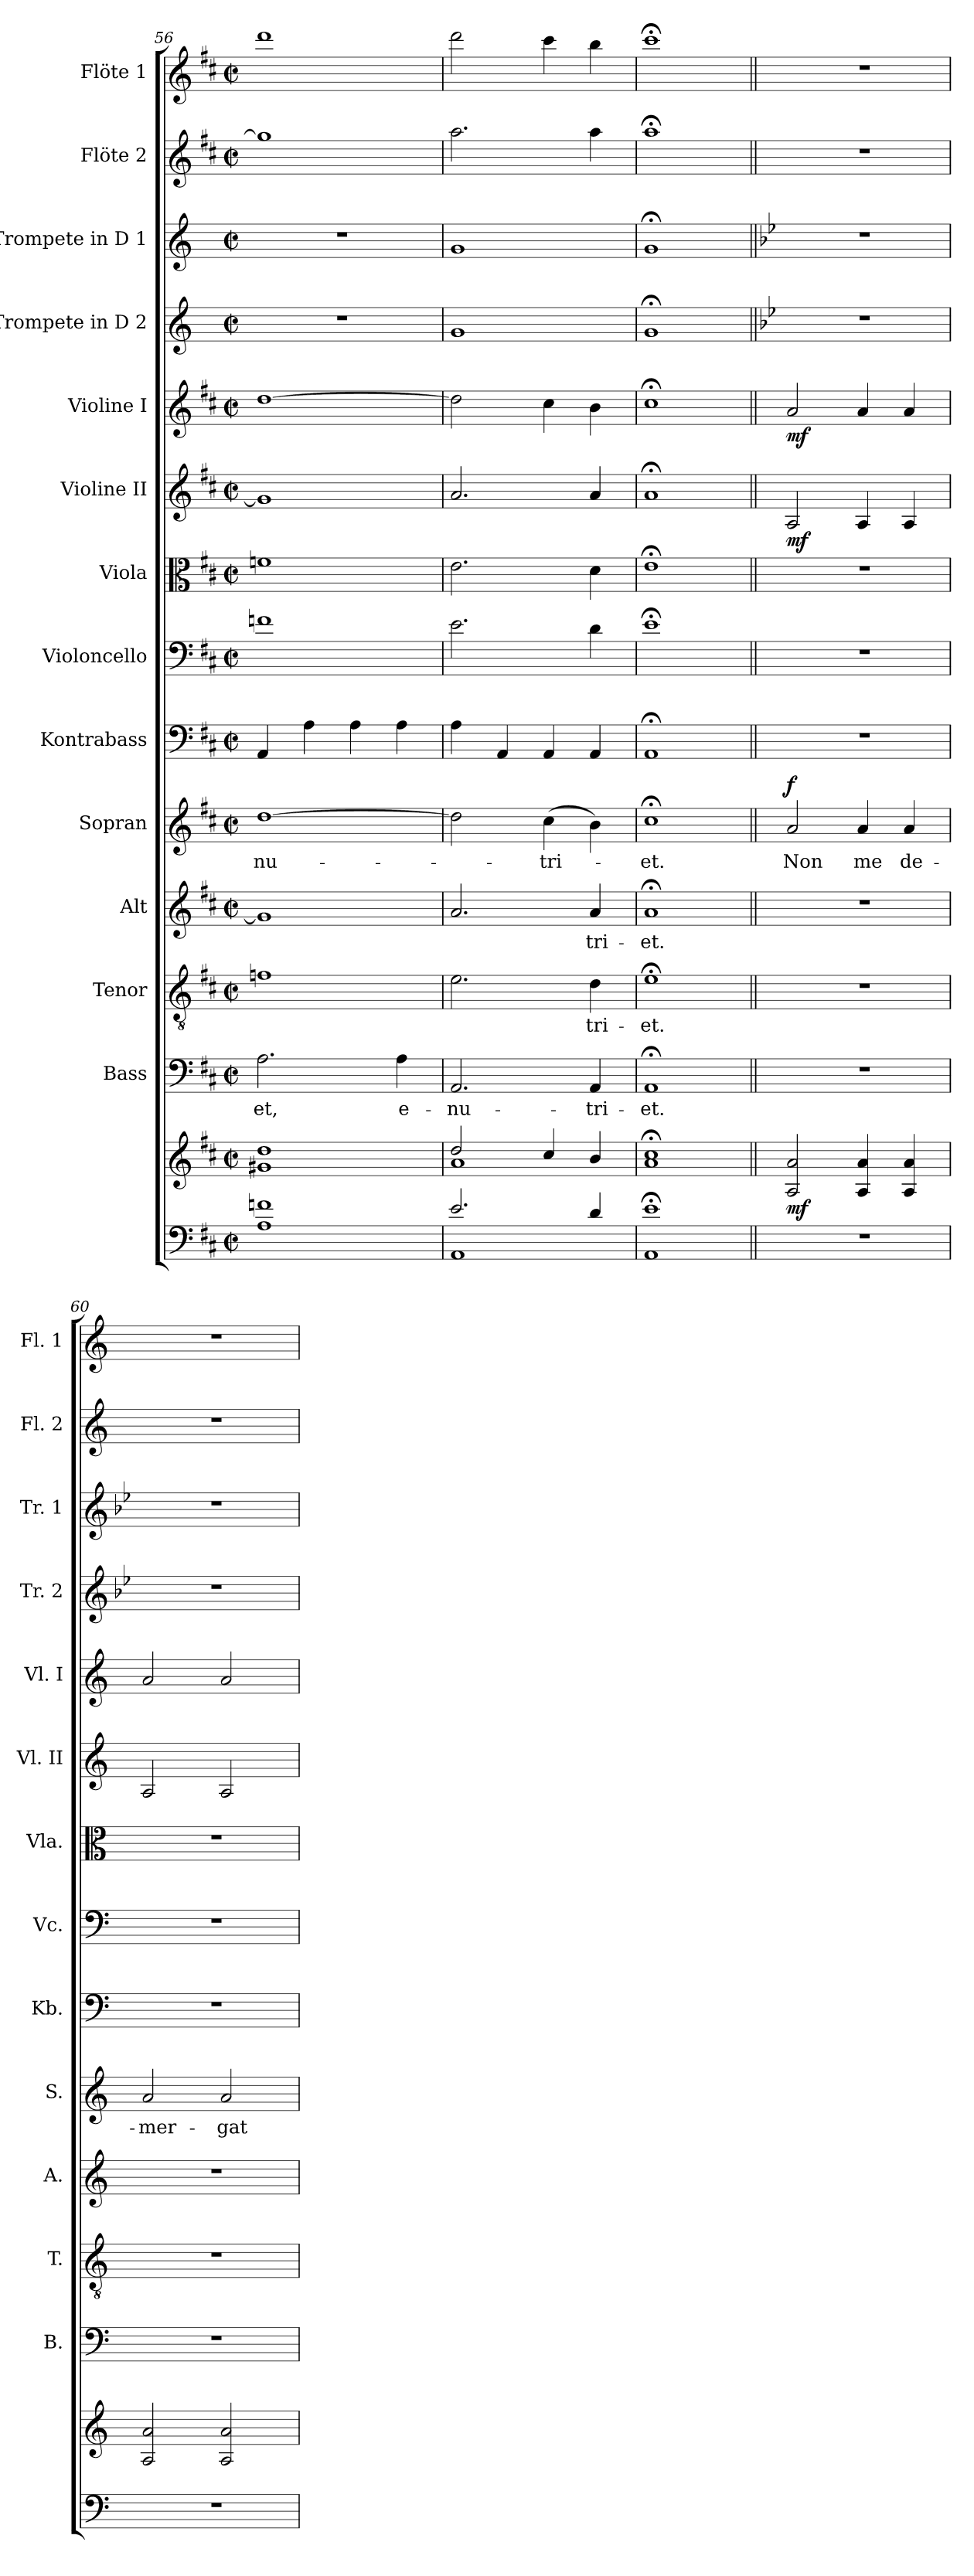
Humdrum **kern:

**kern	**kern	**dynam	**kern	**text	**kern	**text	**kern	**text	**kern	**text	**dynam	**kern	**kern	**kern	**kern	**dynam	**kern	**dynam	**kern	**kern	**kern	**kern
*part14	*part14	*part14	*part13	*part13	*part12	*part12	*part11	*part11	*part10	*part10	*part10	*part9	*part8	*part7	*part6	*part6	*part5	*part5	*part4	*part3	*part2	*part1
*staff15	*staff14	*staff14/15	*staff13	*staff13	*staff12	*staff12	*staff11	*staff11	*staff10	*staff10	*staff10	*staff9	*staff8	*staff7	*staff6	*staff6	*staff5	*staff5	*staff4	*staff3	*staff2	*staff1
*	*	*	*I"Bass	*	*I"Tenor	*	*I"Alt	*	*I"Sopran	*	*	*I"Kontrabass	*I"Violoncello	*I"Viola	*I"Violine II	*	*I"Violine I	*	*I"Trompete in D 2	*I"Trompete in D 1	*I"Flöte 2	*I"Flöte 1
*	*	*	*I'B.	*	*I'T.	*	*I'A.	*	*I'S.	*	*	*I'Kb.	*I'Vc.	*I'Vla.	*I'Vl. II	*	*I'Vl. I	*	*I'Tr. 2	*I'Tr. 1	*I'Fl. 2	*I'Fl. 1
*clefF4	*clefG2	*	*clefF4	*	*clefGv2	*	*clefG2	*	*clefG2	*	*	*clefF4	*clefF4	*clefC3	*clefG2	*	*clefG2	*	*clefG2	*clefG2	*clefG2	*clefG2
*	*	*	*	*	*	*	*	*	*	*	*	*ITrd7c12	*	*	*	*	*	*	*ITrd-1c-2	*ITrd-1c-2	*	*
*k[f#c#]	*k[f#c#]	*	*k[f#c#]	*	*k[f#c#]	*	*k[f#c#]	*	*k[f#c#]	*	*	*k[f#c#]	*k[f#c#]	*k[f#c#]	*k[f#c#]	*	*k[f#c#]	*	*k[f#c#]	*k[f#c#]	*k[f#c#]	*k[f#c#]
*D:	*D:	*	*D:	*	*D:	*	*D:	*	*D:	*	*	*D:	*D:	*D:	*D:	*	*D:	*	*D:	*D:	*D:	*D:
*M2/2	*M2/2	*	*M2/2	*	*M2/2	*	*M2/2	*	*M2/2	*	*	*M2/2	*M2/2	*M2/2	*M2/2	*	*M2/2	*	*M2/2	*M2/2	*M2/2	*M2/2
*met(c|)	*met(c|)	*	*met(c|)	*	*met(c|)	*	*met(c|)	*	*met(c|)	*	*	*met(c|)	*met(c|)	*met(c|)	*met(c|)	*	*met(c|)	*	*met(c|)	*met(c|)	*met(c|)	*met(c|)
=56	=56	=56	=56	=56	=56	=56	=56	=56	=56	=56	=56	=56	=56	=56	=56	=56	=56	=56	=56	=56	=56	=56
*^	*^	*	*	*	*	*	*	*	*	*	*	*	*	*	*	*	*	*	*	*	*	*
!	!	!	!	!	!	!LO:LY:b	!	!	!	!	!	!LO:LY:b	!	!	!	!	!	!	!	!	!	!	!	!
1fn	1A	1dd	1g#X	.	2.A\	-et,	1fn	.	1g#]	.	[1dd	-nu-	.	4AAA/	1fn	1fn	1g#]	.	[1dd	.	1r	1r	1gg#]	1ddd
.	.	.	.	.	.	.	.	.	.	.	.	.	.	4AA\	.	.	.	.	.	.	.	.	.	.
.	.	.	.	.	.	.	.	.	.	.	.	.	.	4AA\	.	.	.	.	.	.	.	.	.	.
!	!	!	!	!	!	!LO:LY:b	!	!	!	!	!	!	!	!	!	!	!	!	!	!	!	!	!	!
.	.	.	.	.	4A\	e-	.	.	.	.	.	.	.	4AA\	.	.	.	.	.	.	.	.	.	.
!!LO:PB:g=z
=57	=57	=57	=57	=57	=57	=57	=57	=57	=57	=57	=57	=57	=57	=57	=57	=57	=57	=57	=57	=57	=57	=57	=57	=57
!	!	!	!	!	!	!LO:LY:b	!	!	!	!	!	!	!	!	!	!	!	!	!	!	!	!	!	!
2.e/	1AA	2dd/	1a	.	2.AA/	-nu-	2.e\	.	2.a/	.	2dd\]	.	.	4AA\	2.e\	2.e\	2.a/	.	2dd\]	.	1a	1a	2.aa\	2ddd\
.	.	.	.	.	.	.	.	.	.	.	.	.	.	4AAA/	.	.	.	.	.	.	.	.	.	.
!	!	!	!	!	!	!	!	!	!	!	!	!LO:LY:b	!	!	!	!	!	!	!	!	!	!	!	!
.	.	4cc#/	.	.	.	.	.	.	.	.	(>4cc#\	-tri-	.	4AAA/	.	.	.	.	4cc#\	.	.	.	.	4ccc#\
!	!	!	!	!	!	!LO:LY:b	!	!LO:LY:b	!	!LO:LY:b	!	!	!	!	!	!	!	!	!	!	!	!	!	!
4d/	.	4b/	.	.	4AA/	-tri-	4d\	-tri-	4a/	-tri-	4b\)	.	.	4AAA/	4d\	4d\	4a/	.	4b\	.	.	.	4aa\	4bb\
=58	=58	=58	=58	=58	=58	=58	=58	=58	=58	=58	=58	=58	=58	=58	=58	=58	=58	=58	=58	=58	=58	=58	=58	=58
!	!	!	!	!	!	!LO:LY:b	!	!LO:LY:b	!	!LO:LY:b	!	!LO:LY:b	!	!	!	!	!	!	!	!	!	!	!	!
1e;	1AA	1cc#;<	1a	.	1AA;<	-et.	1e;<	-et.	1a;<	-et.	1cc#;<	-et.	.	1AAA;<	1e;<	1e;<	1a;<	.	1cc#;<	.	1a;<	1a;<	1aa;<	1ccc#;<
*v	*v	*	*	*	*	*	*	*	*	*	*	*	*	*	*	*	*	*	*	*	*	*	*	*
*	*v	*v	*	*	*	*	*	*	*	*	*	*	*	*	*	*	*	*	*	*	*	*	*
=59||	=59||	=59||	=59||	=59||	=59||	=59||	=59||	=59||	=59||	=59||	=59||	=59||	=59||	=59||	=59||	=59||	=59||	=59||	=59||	=59||	=59||	=59||
*k[]	*k[]	*	*k[]	*	*k[]	*	*k[]	*	*k[]	*	*	*k[]	*k[]	*k[]	*k[]	*	*k[]	*	*k[]	*k[]	*k[]	*k[]
*C:	*C:	*	*C:	*	*C:	*	*C:	*	*C:	*	*	*C:	*C:	*C:	*C:	*	*C:	*	*C:	*C:	*C:	*C:
*^	*^	*	*	*	*	*	*	*	*	*	*	*	*	*	*	*	*	*	*	*	*	*
!	!	!	!	!LO:DY:b	!	!	!	!	!	!	!	!LO:LY:b	!LO:DY:a	!	!	!	!	!LO:DY:b	!	!LO:DY:b	!	!	!	!
*v	*v	*	*	*	*	*	*	*	*	*	*	*	*	*	*	*	*	*	*	*	*	*	*	*
*	*v	*v	*	*	*	*	*	*	*	*	*	*	*	*	*	*	*	*	*	*	*	*	*
1r	2A/ 2a/	mf	1r	.	1r	.	1r	.	2a/	Non	f	1r	1r	1r	2A/	mf	2a/	mf	1r	1r	1r	1r
!	!	!	!	!	!	!	!	!	!	!LO:LY:b	!	!	!	!	!	!	!	!	!	!	!	!
.	4A/ 4a/	.	.	.	.	.	.	.	4a/	me	.	.	.	.	4A/	.	4a/	.	.	.	.	.
!	!	!	!	!	!	!	!	!	!	!LO:LY:b	!	!	!	!	!	!	!	!	!	!	!	!
.	4A/ 4a/	.	.	.	.	.	.	.	4a/	de-	.	.	.	.	4A/	.	4a/	.	.	.	.	.
=60	=60	=60	=60	=60	=60	=60	=60	=60	=60	=60	=60	=60	=60	=60	=60	=60	=60	=60	=60	=60	=60	=60
!	!	!	!	!	!	!	!	!	!	!LO:LY:b	!	!	!	!	!	!	!	!	!	!	!	!
1r	2A/ 2a/	.	1r	.	1r	.	1r	.	2a/	-mer-	.	1r	1r	1r	2A/	.	2a/	.	1r	1r	1r	1r
!	!	!	!	!	!	!	!	!	!	!LO:LY:b	!	!	!	!	!	!	!	!	!	!	!	!
.	2A/ 2a/	.	.	.	.	.	.	.	2a/	-gat	.	.	.	.	2A/	.	2a/	.	.	.	.	.
=	=	=	=	=	=	=	=	=	=	=	=	=	=	=	=	=	=	=	=	=	=	=
*-	*-	*-	*-	*-	*-	*-	*-	*-	*-	*-	*-	*-	*-	*-	*-	*-	*-	*-	*-	*-	*-	*-
